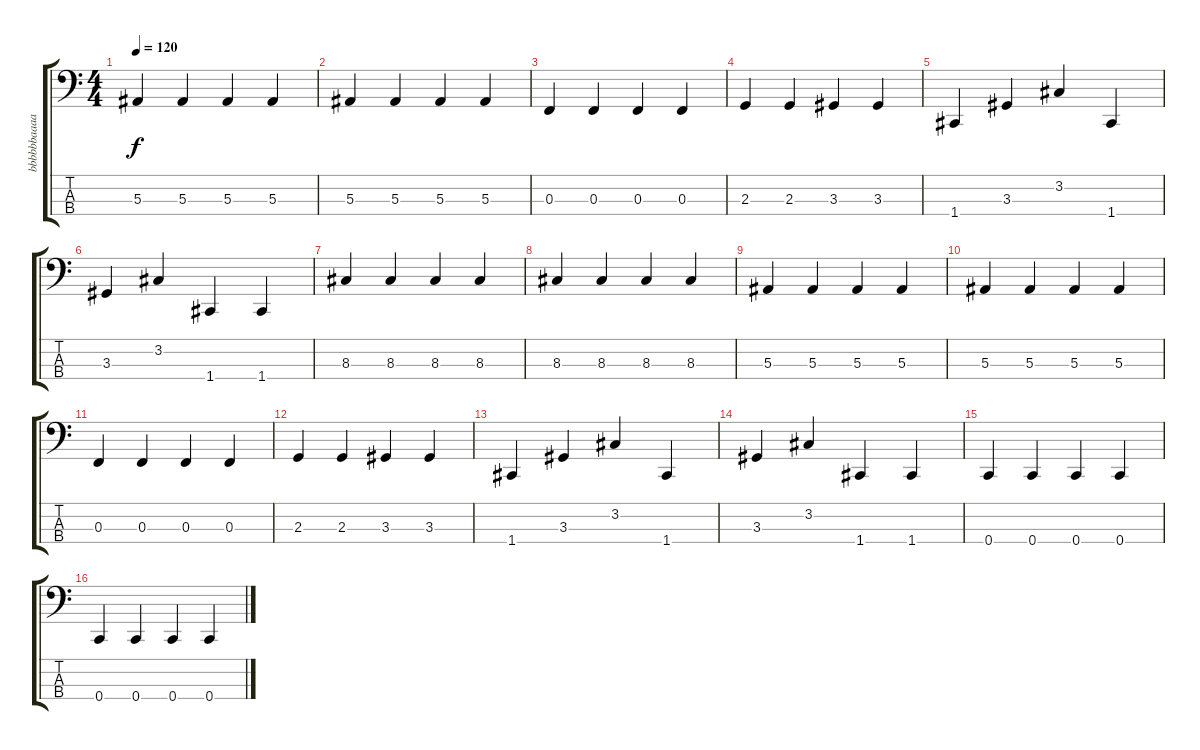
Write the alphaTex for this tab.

\track ("bbbbbbaaaaaæyyyysssss" "bbbbbbaaaa") {instrument electricbassfinger}
\staff {score tabs}
\tuning (Eb2 Bb1 F1 C1) {hide}
\ts (4 4)
\tempo 120
\clef f4
\ks c
5.3.4{dy f} 5.3.4 5.3.4 5.3.4 |
5.3.4 5.3.4 5.3.4 5.3.4 |
0.3.4 0.3.4 0.3.4 0.3.4 |
2.3.4 2.3.4 3.3.4 3.3.4 |
1.4.4 3.3.4 3.2.4 1.4.4 |
3.3.4 3.2.4 1.4.4 1.4.4 |
8.3.4 8.3.4 8.3.4 8.3.4 |
8.3.4 8.3.4 8.3.4 8.3.4 |
5.3.4 5.3.4 5.3.4 5.3.4 |
5.3.4 5.3.4 5.3.4 5.3.4 |
0.3.4 0.3.4 0.3.4 0.3.4 |
2.3.4 2.3.4 3.3.4 3.3.4 |
1.4.4 3.3.4 3.2.4 1.4.4 |
3.3.4 3.2.4 1.4.4 1.4.4 |
0.4.4 0.4.4 0.4.4 0.4.4 |
0.4.4 0.4.4 0.4.4 0.4.4
